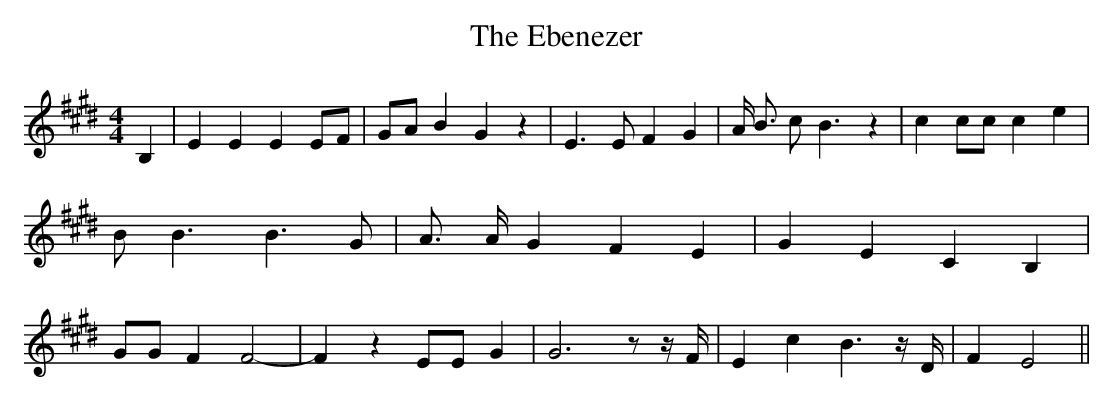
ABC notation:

X:1
T:The Ebenezer
M:4/4
L:1/4
K:E
 B,| E E E E/2F/2| G/2A/2 B G z| E3/2 E/2 F G| A/4 B3/4 c/2 B3/2 z|\
 c c/2c/2 c e| B/2 B3/2 B3/2 G/2| A3/4 A/4- G F E| G E C B,| G/2G/2 F F2-|\
 F z E/2E/2 G| G3 z/2 z/4 F/4| E c B3/2 z/4 D/4| F E2||
